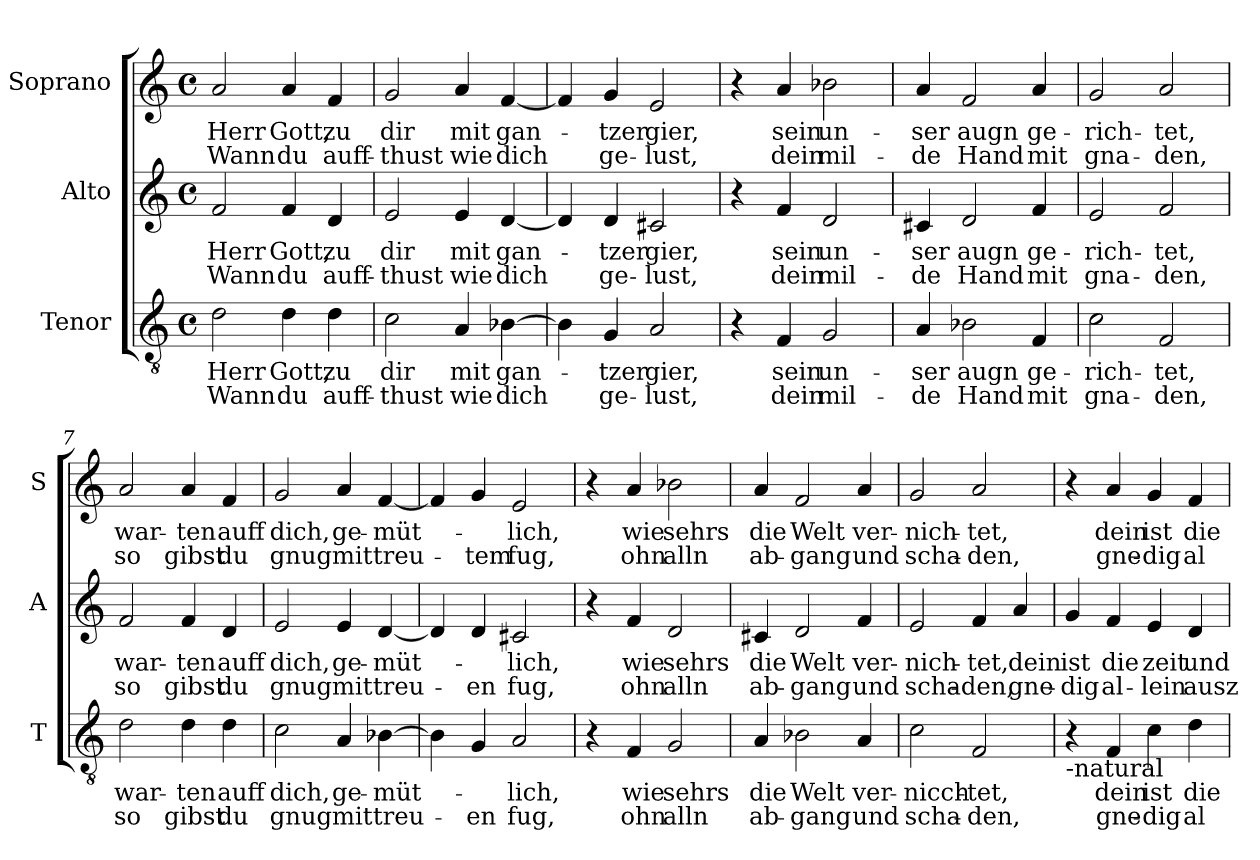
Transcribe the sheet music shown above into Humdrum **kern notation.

**kern	**text	**text	**kern	**text	**text	**kern	**text	**text
*part3	*part3	*part3	*part2	*part2	*part2	*part1	*part1	*part1
*staff3	*staff3	*staff3	*staff2	*staff2	*staff2	*staff1	*staff1	*staff1
*I"Tenor	*	*	*I"Alto	*	*	*I"Soprano	*	*
*I'T	*	*	*I'A	*	*	*I'S	*	*
*clefGv2	*	*	*clefG2	*	*	*clefG2	*	*
*k[]	*	*	*k[]	*	*	*k[]	*	*
*C:	*	*	*C:	*	*	*C:	*	*
*M4/4	*	*	*M4/4	*	*	*M4/4	*	*
*met(c)	*	*	*met(c)	*	*	*met(c)	*	*
=1	=1	=1	=1	=1	=1	=1	=1	=1
!	!LO:LY:b	!LO:LY:b	!	!LO:LY:b	!LO:LY:b	!	!LO:LY:b	!LO:LY:b
2d\	Herr	Wann	2f/	Herr	Wann	2a/	Herr	Wann
!	!LO:LY:b	!LO:LY:b	!	!LO:LY:b	!LO:LY:b	!	!LO:LY:b	!LO:LY:b
4d\	Gott,	du	4f/	Gott,	du	4a/	Gott,	du
!	!LO:LY:b	!LO:LY:b	!	!LO:LY:b	!LO:LY:b	!	!LO:LY:b	!LO:LY:b
4d\	zu	auff-	4d/	zu	auff-	4f/	zu	auff-
=2	=2	=2	=2	=2	=2	=2	=2	=2
!	!LO:LY:b	!LO:LY:b	!	!LO:LY:b	!LO:LY:b	!	!LO:LY:b	!LO:LY:b
2c\	dir	-thust	2e/	dir	-thust	2g/	dir	-thust
!	!LO:LY:b	!LO:LY:b	!	!LO:LY:b	!LO:LY:b	!	!LO:LY:b	!LO:LY:b
4A/	mit	wie	4e/	mit	wie	4a/	mit	wie
!	!LO:LY:b	!LO:LY:b	!	!LO:LY:b	!LO:LY:b	!	!LO:LY:b	!LO:LY:b
[4B-X\	gan-	dich	[4d/	gan-	dich	[4f/	gan-	dich
=3	=3	=3	=3	=3	=3	=3	=3	=3
4B-\]	.	.	4d/]	.	.	4f/]	.	.
!	!LO:LY:b	!LO:LY:b	!	!LO:LY:b	!LO:LY:b	!	!LO:LY:b	!LO:LY:b
4G/	-tzer	ge-	4d/	-tzer	ge-	4g/	-tzer	ge-
!	!LO:LY:b	!LO:LY:b	!	!LO:LY:b	!LO:LY:b	!	!LO:LY:b	!LO:LY:b
2A/	gier,	-lust,	2c#X/	gier,	-lust,	2e/	gier,	-lust,
=4	=4	=4	=4	=4	=4	=4	=4	=4
4r	.	.	4r	.	.	4r	.	.
!	!LO:LY:b	!LO:LY:b	!	!LO:LY:b	!LO:LY:b	!	!LO:LY:b	!LO:LY:b
4F/	sein	dein	4f/	sein	dein	4a/	sein	dein
!	!LO:LY:b	!LO:LY:b	!	!LO:LY:b	!LO:LY:b	!	!LO:LY:b	!LO:LY:b
2G/	un-	mil-	2d/	un-	mil-	2b-X\	un-	mil-
=5	=5	=5	=5	=5	=5	=5	=5	=5
!	!LO:LY:b	!LO:LY:b	!	!LO:LY:b	!LO:LY:b	!	!LO:LY:b	!LO:LY:b
4A/	-ser	-de	4c#X/	-ser	-de	4a/	-ser	-de
!	!LO:LY:b	!LO:LY:b	!	!LO:LY:b	!LO:LY:b	!	!LO:LY:b	!LO:LY:b
2B-X\	augn	Hand	2d/	augn	Hand	2f/	augn	Hand
!	!LO:LY:b	!LO:LY:b	!	!LO:LY:b	!LO:LY:b	!	!LO:LY:b	!LO:LY:b
4F/	ge-	mit	4f/	ge-	mit	4a/	ge-	mit
!!LO:LB:g=z
=6	=6	=6	=6	=6	=6	=6	=6	=6
!	!LO:LY:b	!LO:LY:b	!	!LO:LY:b	!LO:LY:b	!	!LO:LY:b	!LO:LY:b
2c\	-rich-	gna-	2e/	-rich-	gna-	2g/	-rich-	gna-
!	!LO:LY:b	!LO:LY:b	!	!LO:LY:b	!LO:LY:b	!	!LO:LY:b	!LO:LY:b
2F/	-tet,	-den,	2f/	-tet,	-den,	2a/	-tet,	-den,
=7	=7	=7	=7	=7	=7	=7	=7	=7
!	!LO:LY:b	!LO:LY:b	!	!LO:LY:b	!LO:LY:b	!	!LO:LY:b	!LO:LY:b
2d\	war-	so	2f/	war-	so	2a/	war-	so
!	!LO:LY:b	!LO:LY:b	!	!LO:LY:b	!LO:LY:b	!	!LO:LY:b	!LO:LY:b
4d\	-ten	gibst	4f/	-ten	gibst	4a/	-ten	gibst
!	!LO:LY:b	!LO:LY:b	!	!LO:LY:b	!LO:LY:b	!	!LO:LY:b	!LO:LY:b
4d\	auff	du	4d/	auff	du	4f/	auff	du
=8	=8	=8	=8	=8	=8	=8	=8	=8
!	!LO:LY:b	!LO:LY:b	!	!LO:LY:b	!LO:LY:b	!	!LO:LY:b	!LO:LY:b
2c\	dich,	gnug	2e/	dich,	gnug	2g/	dich,	gnug
!	!LO:LY:b	!LO:LY:b	!	!LO:LY:b	!LO:LY:b	!	!LO:LY:b	!LO:LY:b
4A/	ge-	mit	4e/	ge-	mit	4a/	ge-	mit
!	!LO:LY:b	!LO:LY:b	!	!LO:LY:b	!LO:LY:b	!	!LO:LY:b	!LO:LY:b
[4B-X\	-müt-	treu-	[4d/	-müt-	treu-	[4f/	-müt-	treu-
=9	=9	=9	=9	=9	=9	=9	=9	=9
4B-\]	.	.	4d/]	.	.	4f/]	.	.
!	!	!LO:LY:b	!	!	!LO:LY:b	!	!	!LO:LY:b
4G/	.	-en	4d/	.	-en	4g/	.	-tem
!	!LO:LY:b	!LO:LY:b	!	!LO:LY:b	!LO:LY:b	!	!LO:LY:b	!LO:LY:b
2A/	-lich,	fug,	2c#X/	-lich,	fug,	2e/	-lich,	fug,
=10	=10	=10	=10	=10	=10	=10	=10	=10
4r	.	.	4r	.	.	4r	.	.
!	!LO:LY:b	!LO:LY:b	!	!LO:LY:b	!LO:LY:b	!	!LO:LY:b	!LO:LY:b
4F/	wie	ohn	4f/	wie	ohn	4a/	wie	ohn
!	!LO:LY:b	!LO:LY:b	!	!LO:LY:b	!LO:LY:b	!	!LO:LY:b	!LO:LY:b
2G/	sehrs	alln	2d/	sehrs	alln	2b-X\	sehrs	alln
!!LO:PB:g=z
=11	=11	=11	=11	=11	=11	=11	=11	=11
!	!LO:LY:b	!LO:LY:b	!	!LO:LY:b	!LO:LY:b	!	!LO:LY:b	!LO:LY:b
4A/	die	ab-	4c#X/	die	ab-	4a/	die	ab-
!	!LO:LY:b	!LO:LY:b	!	!LO:LY:b	!LO:LY:b	!	!LO:LY:b	!LO:LY:b
2B-X\	Welt	-gang	2d/	Welt	-gang	2f/	Welt	-gang
!	!LO:LY:b	!LO:LY:b	!	!LO:LY:b	!LO:LY:b	!	!LO:LY:b	!LO:LY:b
4A/	ver-	und	4f/	ver-	und	4a/	ver-	und
=12	=12	=12	=12	=12	=12	=12	=12	=12
!	!LO:LY:b	!LO:LY:b	!	!LO:LY:b	!LO:LY:b	!	!LO:LY:b	!LO:LY:b
2c\	-nicch-	scha-	2e/	-nich-	scha-	2g/	-nich-	scha-
!	!LO:LY:b	!LO:LY:b	!	!LO:LY:b	!LO:LY:b	!	!LO:LY:b	!LO:LY:b
2F/	-tet,	-den,	4f/	-tet,	-den,	2a/	-tet,	-den,
!	!	!	!	!LO:LY:b	!LO:LY:b	!	!	!
.	.	.	4a/	dein	gne-	.	.	.
=13	=13	=13	=13	=13	=13	=13	=13	=13
!LO:TX:b:t=-natural	!	!	!	!	!	!	!	!
!	!	!	!	!LO:LY:b	!LO:LY:b	!	!	!
4r	.	.	4g/	ist	-dig	4r	.	.
!	!LO:LY:b	!LO:LY:b	!	!LO:LY:b	!LO:LY:b	!	!LO:LY:b	!LO:LY:b
4F/	dein	gne-	4f/	die	al-	4a/	dein	gne-
!	!LO:LY:b	!LO:LY:b	!	!LO:LY:b	!LO:LY:b	!	!LO:LY:b	!LO:LY:b
4c\	ist	-dig	4e/	zeit	-lein	4g/	ist	-dig
!	!LO:LY:b	!LO:LY:b	!	!LO:LY:b	!LO:LY:b	!	!LO:LY:b	!LO:LY:b
4d\	die	al-	4d/	und	ausz	4f/	die	al-
=	=	=	=	=	=	=	=	=
*-	*-	*-	*-	*-	*-	*-	*-	*-
